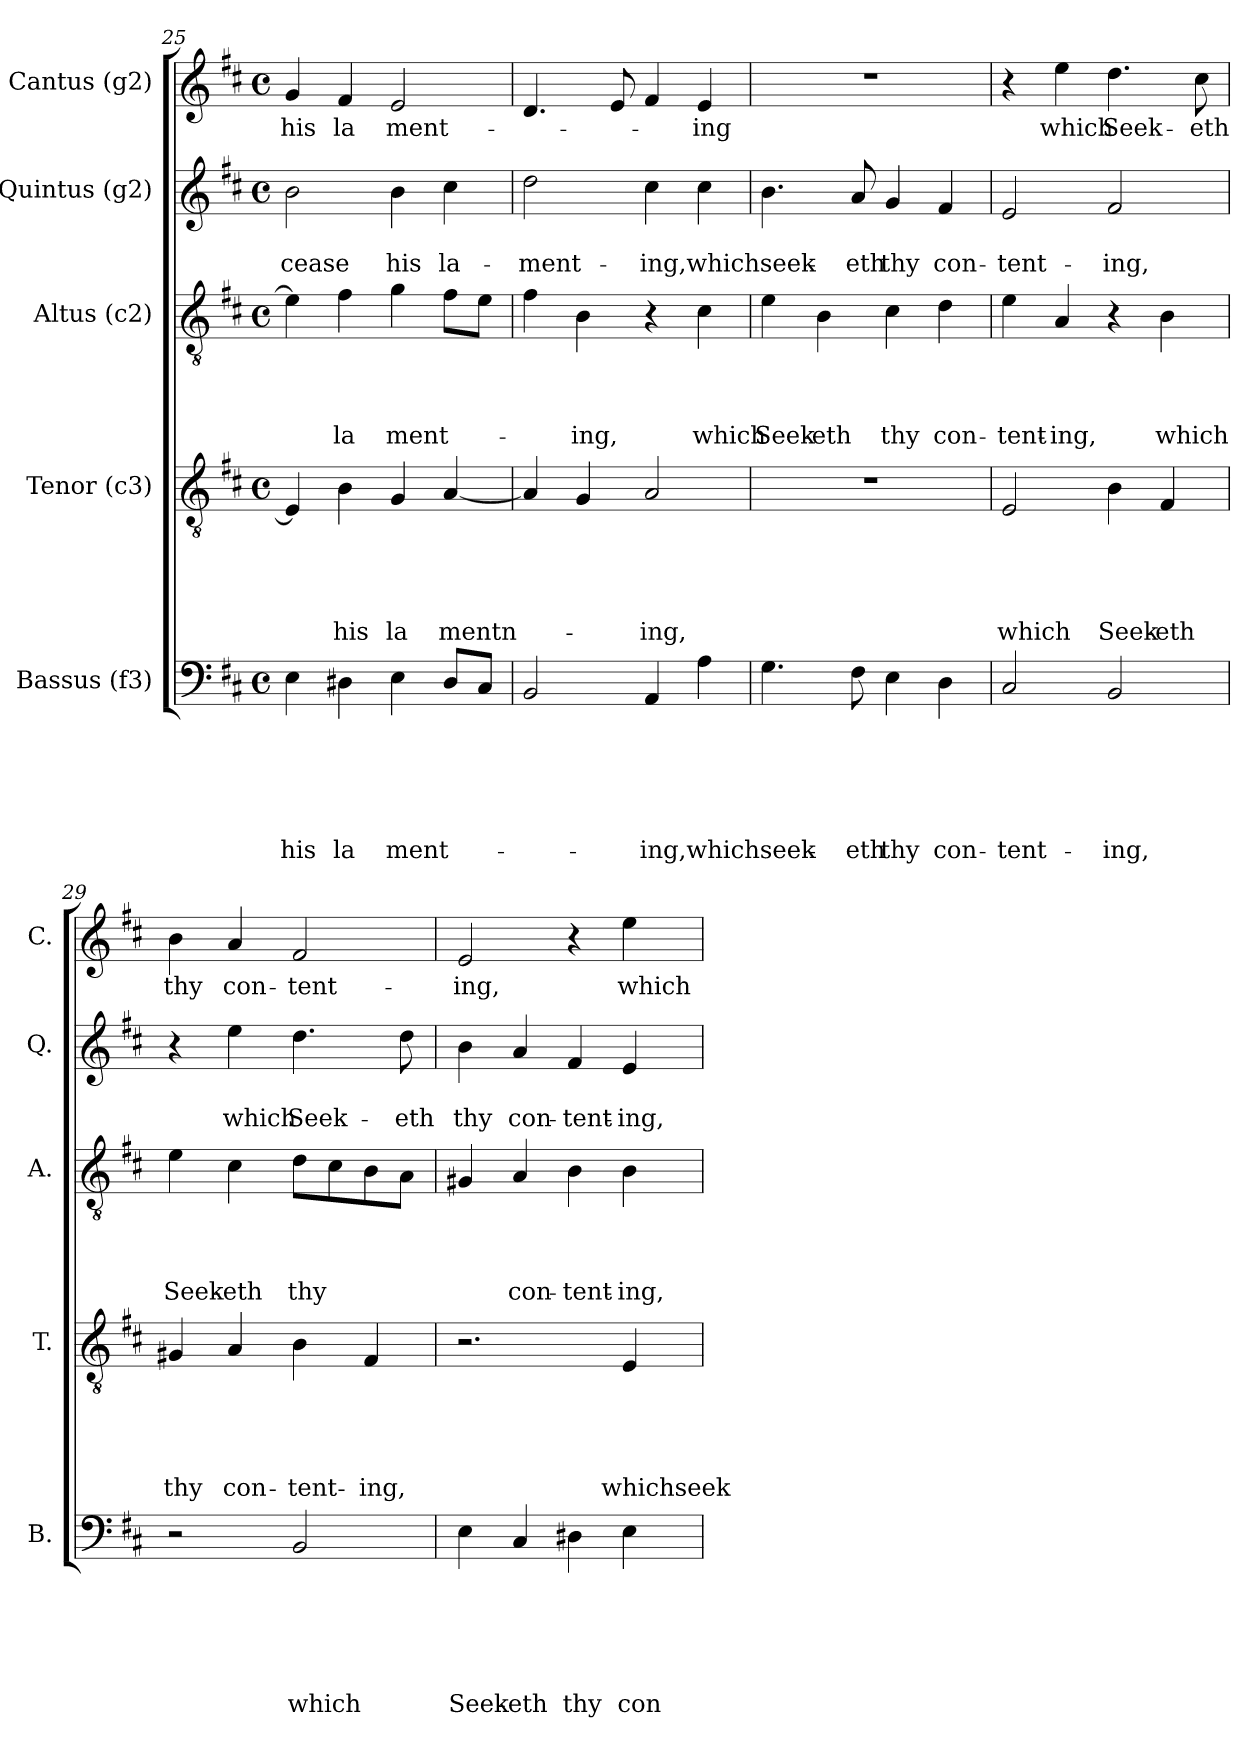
**kern	**text	**text	**text	**text	**text	**text	**kern	**text	**text	**text	**text	**text	**kern	**text	**text	**text	**text	**kern	**text	**text	**kern	**text
*part5	*part5	*part5	*part5	*part5	*part5	*part5	*part4	*part4	*part4	*part4	*part4	*part4	*part3	*part3	*part3	*part3	*part3	*part2	*part2	*part2	*part1	*part1
*staff5	*staff5	*staff5	*staff5	*staff5	*staff5	*staff5	*staff4	*staff4	*staff4	*staff4	*staff4	*staff4	*staff3	*staff3	*staff3	*staff3	*staff3	*staff2	*staff2	*staff2	*staff1	*staff1
*I"Bassus (f3)	*	*	*	*	*	*	*I"Tenor (c3)	*	*	*	*	*	*I"Altus (c2)	*	*	*	*	*I"Quintus (g2)	*	*	*I"Cantus (g2)	*
*I'B.	*	*	*	*	*	*	*I'T.	*	*	*	*	*	*I'A.	*	*	*	*	*I'Q.	*	*	*I'C.	*
*clefF4	*	*	*	*	*	*	*clefGv2	*	*	*	*	*	*clefGv2	*	*	*	*	*clefG2	*	*	*clefG2	*
*k[f#c#]	*	*	*	*	*	*	*k[f#c#]	*	*	*	*	*	*k[f#c#]	*	*	*	*	*k[f#c#]	*	*	*k[f#c#]	*
*D:	*	*	*	*	*	*	*D:	*	*	*	*	*	*D:	*	*	*	*	*D:	*	*	*D:	*
*M4/4	*	*	*	*	*	*	*M4/4	*	*	*	*	*	*M4/4	*	*	*	*	*M4/4	*	*	*M4/4	*
*met(c)	*	*	*	*	*	*	*met(c)	*	*	*	*	*	*met(c)	*	*	*	*	*met(c)	*	*	*met(c)	*
=25	=25	=25	=25	=25	=25	=25	=25	=25	=25	=25	=25	=25	=25	=25	=25	=25	=25	=25	=25	=25	=25	=25
!	!	!	!	!	!	!LO:LY:b	!	!	!	!	!	!	!	!	!	!	!	!	!	!LO:LY:b	!	!LO:LY:b
4E\	.	.	.	.	.	his	4E/]	.	.	.	.	.	4e\]	.	.	.	.	2b\	.	cease	4g/	his
!	!	!	!	!	!	!LO:LY:b	!	!	!	!	!	!LO:LY:b	!	!	!	!	!LO:LY:b	!	!	!	!	!LO:LY:b
4D#X\	.	.	.	.	.	la	4B\	.	.	.	.	his	4f#\	.	.	.	la	.	.	.	4f#/	la
!	!	!	!	!	!	!LO:LY:b	!	!	!	!	!	!LO:LY:b	!	!	!	!	!LO:LY:b	!	!	!LO:LY:b	!	!LO:LY:b
4E\	.	.	.	.	.	ment-	4G/	.	.	.	.	la	4g\	.	.	.	ment-	4b\	.	his	2e/	ment-
!	!	!	!	!	!	!	!	!	!	!	!	!LO:LY:b	!	!	!	!	!	!	!	!LO:LY:b	!	!
8D#/L	.	.	.	.	.	.	[<4A/	.	.	.	.	mentn-	8f#\L	.	.	.	.	4cc#\	.	la-	.	.
8C#/J	.	.	.	.	.	.	.	.	.	.	.	.	8e\J	.	.	.	.	.	.	.	.	.
=26	=26	=26	=26	=26	=26	=26	=26	=26	=26	=26	=26	=26	=26	=26	=26	=26	=26	=26	=26	=26	=26	=26
!	!	!	!	!	!	!	!	!	!	!	!	!	!	!	!	!	!	!	!	!LO:LY:b	!	!
2BB/	.	.	.	.	.	.	4A/]	.	.	.	.	.	4f#\	.	.	.	.	2dd\	.	-ment-	4.d/	.
!	!	!	!	!	!	!	!	!	!	!	!	!	!	!	!	!	!LO:LY:b	!	!	!	!	!
.	.	.	.	.	.	.	4G/	.	.	.	.	.	4B\	.	.	.	-ing,	.	.	.	.	.
.	.	.	.	.	.	.	.	.	.	.	.	.	.	.	.	.	.	.	.	.	8e/	.
!	!	!	!	!	!	!LO:LY:b	!	!	!	!	!	!LO:LY:b	!	!	!	!	!	!	!	!LO:LY:b	!	!
4AA/	.	.	.	.	.	-ing,whichseek-	2A/	.	.	.	.	-ing,	4r	.	.	.	.	4cc#\	.	-ing,whichseek-	4f#/	.
!	!	!	!	!	!	!	!	!	!	!	!	!	!	!	!	!	!LO:LY:b	!	!	!	!	!LO:LY:b
4A\	.	.	.	.	.	.	.	.	.	.	.	.	4c#\	.	.	.	which	4cc#\	.	.	4e/	-ing
=27	=27	=27	=27	=27	=27	=27	=27	=27	=27	=27	=27	=27	=27	=27	=27	=27	=27	=27	=27	=27	=27	=27
!	!	!	!	!	!	!	!	!	!	!	!	!	!	!	!	!	!LO:LY:b	!	!	!	!	!
4.G\	.	.	.	.	.	.	1r	.	.	.	.	.	4e\	.	.	.	Seek-	4.b\	.	.	1r	.
!	!	!	!	!	!	!	!	!	!	!	!	!	!	!	!	!	!LO:LY:b:rj	!	!	!	!	!
.	.	.	.	.	.	.	.	.	.	.	.	.	4B\	.	.	.	-eth	.	.	.	.	.
!	!	!	!	!	!	!LO:LY:b	!	!	!	!	!	!	!	!	!	!	!	!	!	!LO:LY:b	!	!
8F#\	.	.	.	.	.	-eth	.	.	.	.	.	.	.	.	.	.	.	8a/	.	-eth	.	.
!	!	!	!	!	!	!LO:LY:b	!	!	!	!	!	!	!	!	!	!	!LO:LY:b	!	!	!LO:LY:b	!	!
4E\	.	.	.	.	.	thy	.	.	.	.	.	.	4c#\	.	.	.	thy	4g/	.	thy	.	.
!	!	!	!	!	!	!LO:LY:b	!	!	!	!	!	!	!	!	!	!	!LO:LY:b	!	!	!LO:LY:b	!	!
4D\	.	.	.	.	.	con-	.	.	.	.	.	.	4d\	.	.	.	con-	4f#/	.	con-	.	.
=28	=28	=28	=28	=28	=28	=28	=28	=28	=28	=28	=28	=28	=28	=28	=28	=28	=28	=28	=28	=28	=28	=28
!	!	!	!	!	!	!LO:LY:b:rj	!	!	!	!	!	!LO:LY:b	!	!	!	!	!LO:LY:b	!	!	!LO:LY:b:rj	!	!
2C#/	.	.	.	.	.	-tent-	2E/	.	.	.	.	which	4e\	.	.	.	-tent-	2e/	.	-tent-	4r	.
!	!	!	!	!	!	!	!	!	!	!	!	!	!	!	!	!	!LO:LY:b:rj	!	!	!	!	!LO:LY:b
.	.	.	.	.	.	.	.	.	.	.	.	.	4A/	.	.	.	-ing,	.	.	.	4ee\	which
!	!	!	!	!	!	!LO:LY:b	!	!	!	!	!	!LO:LY:b	!	!	!	!	!	!	!	!LO:LY:b	!	!LO:LY:b
2BB/	.	.	.	.	.	-ing,	4B\	.	.	.	.	Seek-	4r	.	.	.	.	2f#/	.	-ing,	4.dd\	Seek-
!	!	!	!	!	!	!	!	!	!	!	!	!LO:LY:b:rj	!	!	!	!	!LO:LY:b	!	!	!	!	!
.	.	.	.	.	.	.	4F#/	.	.	.	.	-eth	4B\	.	.	.	which	.	.	.	.	.
!	!	!	!	!	!	!	!	!	!	!	!	!	!	!	!	!	!	!	!	!	!	!LO:LY:b
.	.	.	.	.	.	.	.	.	.	.	.	.	.	.	.	.	.	.	.	.	8cc#\	-eth
=29	=29	=29	=29	=29	=29	=29	=29	=29	=29	=29	=29	=29	=29	=29	=29	=29	=29	=29	=29	=29	=29	=29
!	!	!	!	!	!	!	!	!	!	!	!	!LO:LY:b	!	!	!	!	!LO:LY:b	!	!	!	!	!LO:LY:b
2r	.	.	.	.	.	.	4G#X/	.	.	.	.	thy	4e\	.	.	.	Seek-	4r	.	.	4b\	thy
!	!	!	!	!	!	!	!	!	!	!	!	!LO:LY:b	!	!	!	!	!LO:LY:b:rj	!	!	!LO:LY:b	!	!LO:LY:b
.	.	.	.	.	.	.	4A/	.	.	.	.	con-	4c#\	.	.	.	-eth	4ee\	.	which	4a/	con-
!	!	!	!	!	!	!LO:LY:b	!	!	!	!	!	!LO:LY:b	!	!	!	!	!LO:LY:b	!	!	!LO:LY:b	!	!LO:LY:b
2BB/	.	.	.	.	.	which	4B\	.	.	.	.	-tent-	8d\L	.	.	.	thy	4.dd\	.	Seek-	2f#/	-tent-
.	.	.	.	.	.	.	.	.	.	.	.	.	8c#\	.	.	.	.	.	.	.	.	.
!	!	!	!	!	!	!	!	!	!	!	!	!LO:LY:b:rj	!	!	!	!	!	!	!	!	!	!
.	.	.	.	.	.	.	4F#/	.	.	.	.	-ing,	8B\	.	.	.	.	.	.	.	.	.
!	!	!	!	!	!	!	!	!	!	!	!	!	!	!	!	!	!	!	!	!LO:LY:b	!	!
.	.	.	.	.	.	.	.	.	.	.	.	.	8A\J	.	.	.	.	8dd\	.	-eth	.	.
!!LO:LB:g=z
=30	=30	=30	=30	=30	=30	=30	=30	=30	=30	=30	=30	=30	=30	=30	=30	=30	=30	=30	=30	=30	=30	=30
!	!	!	!	!	!	!LO:LY:b	!	!	!	!	!	!	!	!	!	!	!	!	!	!LO:LY:b	!	!LO:LY:b
4E\	.	.	.	.	.	Seek-	2.r	.	.	.	.	.	4G#X/	.	.	.	.	4b\	.	thy	2e/	-ing,
!	!	!	!	!	!	!LO:LY:b:rj	!	!	!	!	!	!	!	!	!	!	!LO:LY:b	!	!	!LO:LY:b	!	!
4C#/	.	.	.	.	.	-eth	.	.	.	.	.	.	4A/	.	.	.	con-	4a/	.	con-	.	.
!	!	!	!	!	!	!LO:LY:b	!	!	!	!	!	!	!	!	!	!	!LO:LY:b	!	!	!LO:LY:b	!	!
4D#X\	.	.	.	.	.	thy	.	.	.	.	.	.	4B\	.	.	.	-tent-	4f#/	.	-tent-	4r	.
!	!	!	!	!	!	!LO:LY:b	!	!	!	!	!	!LO:LY:b	!	!	!	!	!LO:LY:b:rj	!	!	!LO:LY:b:rj	!	!LO:LY:b
4E\	.	.	.	.	.	con-	4E/	.	.	.	.	whichseek-	4B\	.	.	.	-ing,	4e/	.	-ing,	4ee\	which
=	=	=	=	=	=	=	=	=	=	=	=	=	=	=	=	=	=	=	=	=	=	=
*-	*-	*-	*-	*-	*-	*-	*-	*-	*-	*-	*-	*-	*-	*-	*-	*-	*-	*-	*-	*-	*-	*-
